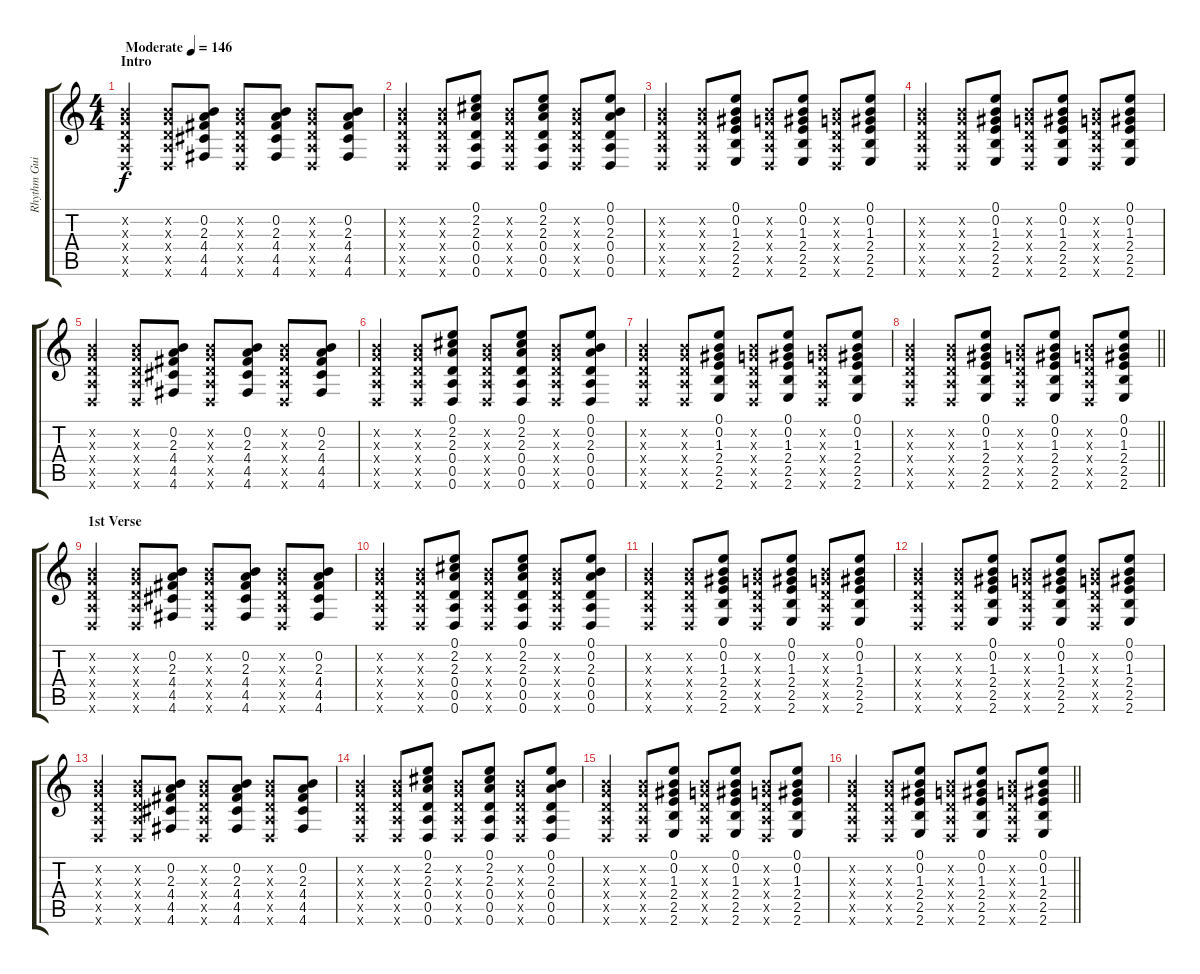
\track ("Rhythm Guitar" "Rhythm Gui") {instrument acousticguitarsteel}
\staff {score tabs}
\tuning (E4 B3 G3 D3 A2 D2) {hide}
\ts (4 4)
\section ("" "Intro")
\tempo (146 "Moderate")
\clef g2
\ks c
(0.2{x} 0.3{x} 0.4{x} 0.5{x} 0.6{x}).4{dy f instrument acousticguitarsteel} (0.2{x} 0.3{x} 0.4{x} 0.5{x} 0.6{x}).8 (0.2 2.3 4.4 4.5 4.6).8 (0.2{x} 0.3{x} 0.4{x} 0.5{x} 0.6{x}).8 (0.2 2.3 4.4 4.5 4.6).8 (0.2{x} 0.3{x} 0.4{x} 0.5{x} 0.6{x}).8 (0.2 2.3 4.4 4.5 4.6).8 |
(0.2{x} 0.3{x} 0.4{x} 0.5{x} 0.6{x}).4 (0.2{x} 0.3{x} 0.4{x} 0.5{x} 0.6{x}).8 (0.1 2.2 2.3 0.4 0.5 0.6).8 (0.2{x} 0.3{x} 0.4{x} 0.5{x} 0.6{x}).8 (0.1 2.2 2.3 0.4 0.5 0.6).8 (0.2{x} 0.3{x} 0.4{x} 0.5{x} 0.6{x}).8 (0.1 0.2 2.3 0.4 0.5 0.6).8 |
(0.2{x} 0.3{x} 0.4{x} 0.5{x} 0.6{x}).4 (0.2{x} 0.3{x} 0.4{x} 0.5{x} 0.6{x}).8 (0.1 0.2 1.3 2.4 2.5 2.6).8 (0.2{x} 0.3{x} 0.4{x} 0.5{x} 0.6{x}).8 (0.1 0.2 1.3 2.4 2.5 2.6).8 (0.2{x} 0.3{x} 0.4{x} 0.5{x} 0.6{x}).8 (0.1 0.2 1.3 2.4 2.5 2.6).8 |
(0.2{x} 0.3{x} 0.4{x} 0.5{x} 0.6{x}).4 (0.2{x} 0.3{x} 0.4{x} 0.5{x} 0.6{x}).8 (0.1 0.2 1.3 2.4 2.5 2.6).8 (0.2{x} 0.3{x} 0.4{x} 0.5{x} 0.6{x}).8 (0.1 0.2 1.3 2.4 2.5 2.6).8 (0.2{x} 0.3{x} 0.4{x} 0.5{x} 0.6{x}).8 (0.1 0.2 1.3 2.4 2.5 2.6).8 |
(0.2{x} 0.3{x} 0.4{x} 0.5{x} 0.6{x}).4 (0.2{x} 0.3{x} 0.4{x} 0.5{x} 0.6{x}).8 (0.2 2.3 4.4 4.5 4.6).8 (0.2{x} 0.3{x} 0.4{x} 0.5{x} 0.6{x}).8 (0.2 2.3 4.4 4.5 4.6).8 (0.2{x} 0.3{x} 0.4{x} 0.5{x} 0.6{x}).8 (0.2 2.3 4.4 4.5 4.6).8 |
(0.2{x} 0.3{x} 0.4{x} 0.5{x} 0.6{x}).4 (0.2{x} 0.3{x} 0.4{x} 0.5{x} 0.6{x}).8 (0.1 2.2 2.3 0.4 0.5 0.6).8 (0.2{x} 0.3{x} 0.4{x} 0.5{x} 0.6{x}).8 (0.1 2.2 2.3 0.4 0.5 0.6).8 (0.2{x} 0.3{x} 0.4{x} 0.5{x} 0.6{x}).8 (0.1 0.2 2.3 0.4 0.5 0.6).8 |
(0.2{x} 0.3{x} 0.4{x} 0.5{x} 0.6{x}).4 (0.2{x} 0.3{x} 0.4{x} 0.5{x} 0.6{x}).8 (0.1 0.2 1.3 2.4 2.5 2.6).8 (0.2{x} 0.3{x} 0.4{x} 0.5{x} 0.6{x}).8 (0.1 0.2 1.3 2.4 2.5 2.6).8 (0.2{x} 0.3{x} 0.4{x} 0.5{x} 0.6{x}).8 (0.1 0.2 1.3 2.4 2.5 2.6).8 |
\barLineRight lightlight
(0.2{x} 0.3{x} 0.4{x} 0.5{x} 0.6{x}).4 (0.2{x} 0.3{x} 0.4{x} 0.5{x} 0.6{x}).8 (0.1 0.2 1.3 2.4 2.5 2.6).8 (0.2{x} 0.3{x} 0.4{x} 0.5{x} 0.6{x}).8 (0.1 0.2 1.3 2.4 2.5 2.6).8 (0.2{x} 0.3{x} 0.4{x} 0.5{x} 0.6{x}).8 (0.1 0.2 1.3 2.4 2.5 2.6).8 |
\section ("" "1st Verse")
(0.2{x} 0.3{x} 0.4{x} 0.5{x} 0.6{x}).4 (0.2{x} 0.3{x} 0.4{x} 0.5{x} 0.6{x}).8 (0.2 2.3 4.4 4.5 4.6).8 (0.2{x} 0.3{x} 0.4{x} 0.5{x} 0.6{x}).8 (0.2 2.3 4.4 4.5 4.6).8 (0.2{x} 0.3{x} 0.4{x} 0.5{x} 0.6{x}).8 (0.2 2.3 4.4 4.5 4.6).8 |
(0.2{x} 0.3{x} 0.4{x} 0.5{x} 0.6{x}).4 (0.2{x} 0.3{x} 0.4{x} 0.5{x} 0.6{x}).8 (0.1 2.2 2.3 0.4 0.5 0.6).8 (0.2{x} 0.3{x} 0.4{x} 0.5{x} 0.6{x}).8 (0.1 2.2 2.3 0.4 0.5 0.6).8 (0.2{x} 0.3{x} 0.4{x} 0.5{x} 0.6{x}).8 (0.1 0.2 2.3 0.4 0.5 0.6).8 |
(0.2{x} 0.3{x} 0.4{x} 0.5{x} 0.6{x}).4 (0.2{x} 0.3{x} 0.4{x} 0.5{x} 0.6{x}).8 (0.1 0.2 1.3 2.4 2.5 2.6).8 (0.2{x} 0.3{x} 0.4{x} 0.5{x} 0.6{x}).8 (0.1 0.2 1.3 2.4 2.5 2.6).8 (0.2{x} 0.3{x} 0.4{x} 0.5{x} 0.6{x}).8 (0.1 0.2 1.3 2.4 2.5 2.6).8 |
(0.2{x} 0.3{x} 0.4{x} 0.5{x} 0.6{x}).4 (0.2{x} 0.3{x} 0.4{x} 0.5{x} 0.6{x}).8 (0.1 0.2 1.3 2.4 2.5 2.6).8 (0.2{x} 0.3{x} 0.4{x} 0.5{x} 0.6{x}).8 (0.1 0.2 1.3 2.4 2.5 2.6).8 (0.2{x} 0.3{x} 0.4{x} 0.5{x} 0.6{x}).8 (0.1 0.2 1.3 2.4 2.5 2.6).8 |
(0.2{x} 0.3{x} 0.4{x} 0.5{x} 0.6{x}).4 (0.2{x} 0.3{x} 0.4{x} 0.5{x} 0.6{x}).8 (0.2 2.3 4.4 4.5 4.6).8 (0.2{x} 0.3{x} 0.4{x} 0.5{x} 0.6{x}).8 (0.2 2.3 4.4 4.5 4.6).8 (0.2{x} 0.3{x} 0.4{x} 0.5{x} 0.6{x}).8 (0.2 2.3 4.4 4.5 4.6).8 |
(0.2{x} 0.3{x} 0.4{x} 0.5{x} 0.6{x}).4 (0.2{x} 0.3{x} 0.4{x} 0.5{x} 0.6{x}).8 (0.1 2.2 2.3 0.4 0.5 0.6).8 (0.2{x} 0.3{x} 0.4{x} 0.5{x} 0.6{x}).8 (0.1 2.2 2.3 0.4 0.5 0.6).8 (0.2{x} 0.3{x} 0.4{x} 0.5{x} 0.6{x}).8 (0.1 0.2 2.3 0.4 0.5 0.6).8 |
(0.2{x} 0.3{x} 0.4{x} 0.5{x} 0.6{x}).4 (0.2{x} 0.3{x} 0.4{x} 0.5{x} 0.6{x}).8 (0.1 0.2 1.3 2.4 2.5 2.6).8 (0.2{x} 0.3{x} 0.4{x} 0.5{x} 0.6{x}).8 (0.1 0.2 1.3 2.4 2.5 2.6).8 (0.2{x} 0.3{x} 0.4{x} 0.5{x} 0.6{x}).8 (0.1 0.2 1.3 2.4 2.5 2.6).8 |
\barLineRight lightlight
(0.2{x} 0.3{x} 0.4{x} 0.5{x} 0.6{x}).4 (0.2{x} 0.3{x} 0.4{x} 0.5{x} 0.6{x}).8 (0.1 0.2 1.3 2.4 2.5 2.6).8 (0.2{x} 0.3{x} 0.4{x} 0.5{x} 0.6{x}).8 (0.1 0.2 1.3 2.4 2.5 2.6).8 (0.2{x} 0.3{x} 0.4{x} 0.5{x} 0.6{x}).8 (0.1 0.2 1.3 2.4 2.5 2.6).8
